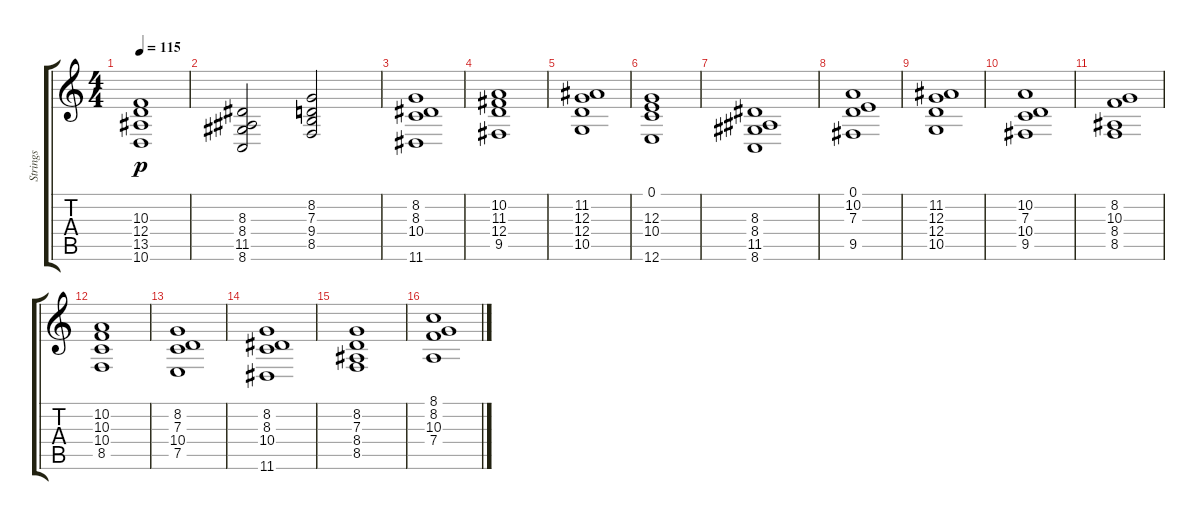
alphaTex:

\track ("Strings " "Strings ") {instrument synthstrings2}
\staff {score tabs}
\tuning (E4 B3 G3 D3 A2 E2) {hide}
\ts (4 4)
\tempo 115
\clef g2
\ks c
(10.3 12.4 13.5 10.6).1{dy p} |
(8.3 8.4 11.5 8.6).2 (8.2 7.3 9.4 8.5).2 |
(8.2 8.3 10.4 11.6).1 |
(10.2 11.3 12.4 9.5).1 |
(11.2 12.3 12.4 10.5).1 |
(0.1 12.3 10.4 12.6).1 |
(8.3 8.4 11.5 8.6).1 |
(0.1 10.2 7.3 9.5).1 |
(11.2 12.3 12.4 10.5).1 |
(10.2 7.3 10.4 9.5).1 |
(8.2 10.3 8.4 8.5).1 |
(10.2 10.3 10.4 8.5).1 |
(8.2 7.3 10.4 7.5).1 |
(8.2 8.3 10.4 11.6).1 |
(8.2 7.3 8.4 8.5).1 |
(8.1 8.2 10.3 7.4).1
